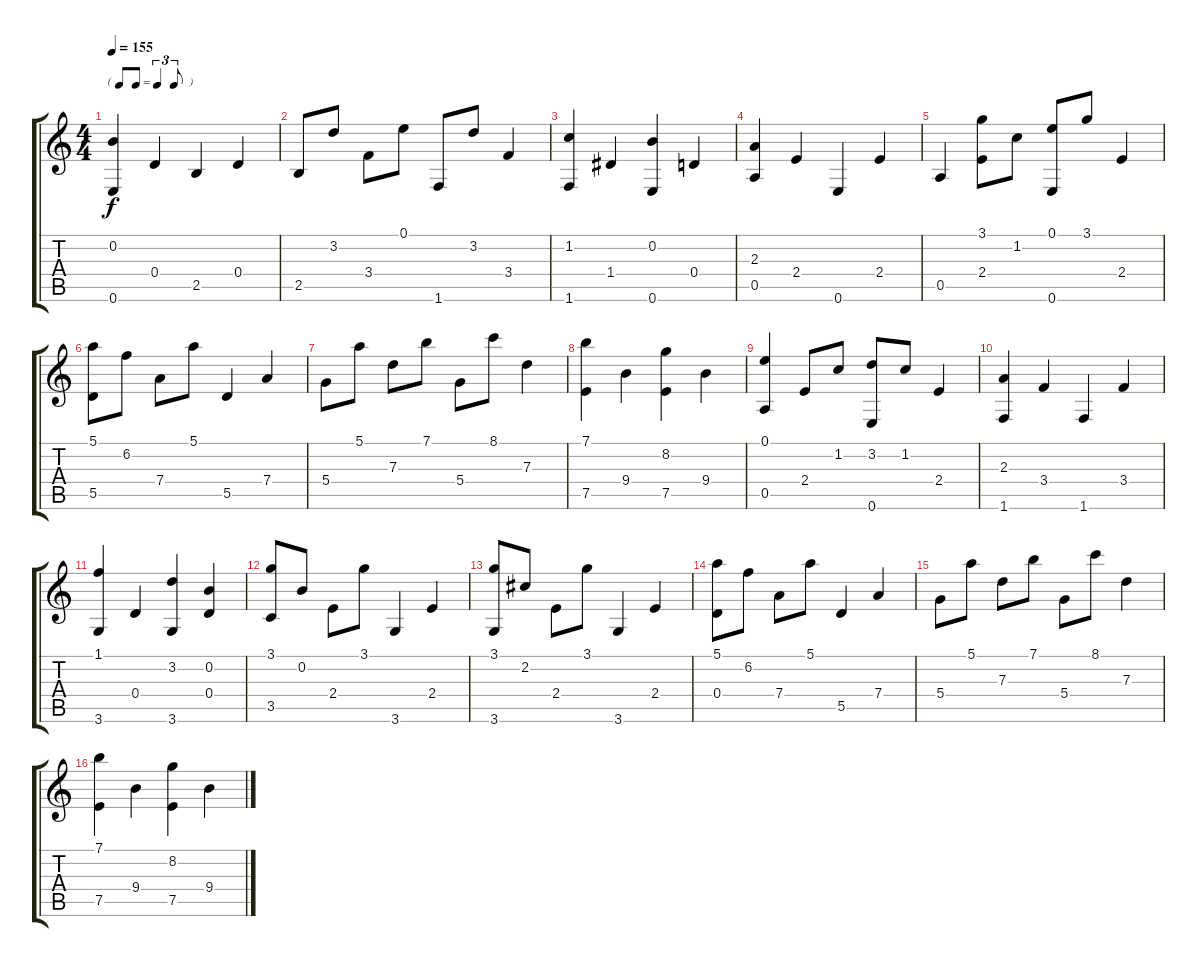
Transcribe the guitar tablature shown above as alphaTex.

\track "" {instrument acousticguitarsteel}
\staff {score tabs}
\tuning (E4 B3 G3 D3 A2 E2) {hide}
\ts (4 4)
\tf triplet8th
\tempo 155
\clef g2
\ks c
(0.2 0.6).4{dy f} 0.4.4 2.5.4 0.4.4 |
2.5.8 3.2.8 3.4.8 0.1.8 1.6.8 3.2.8 3.4.4 |
(1.2 1.6).4 1.4.4 (0.2 0.6).4 0.4.4 |
(2.3 0.5).4 2.4.4 0.6.4 2.4.4 |
0.5.4 (3.1 2.4).8 1.2.8 (0.1 0.6).8 3.1.8 2.4.4 |
(5.1 5.5).8 6.2.8 7.4.8 5.1.8 5.5.4 7.4.4 |
5.4.8 5.1.8 7.3.8 7.1.8 5.4.8 8.1.8 7.3.4 |
(7.1 7.5).4 9.4.4 (8.2 7.5).4 9.4.4 |
(0.1 0.5).4 2.4.8 1.2.8 (3.2 0.6).8 1.2.8 2.4.4 |
(2.3 1.6).4 3.4.4 1.6.4 3.4.4 |
(1.1 3.6).4 0.4.4 (3.2 3.6).4 (0.2 0.4).4 |
(3.1 3.5).8 0.2.8 2.4.8 3.1.8 3.6.4 2.4.4 |
(3.1 3.6).8 2.2.8 2.4.8 3.1.8 3.6.4 2.4.4 |
(5.1 0.4).8 6.2.8 7.4.8 5.1.8 5.5.4 7.4.4 |
5.4.8 5.1.8 7.3.8 7.1.8 5.4.8 8.1.8 7.3.4 |
(7.1 7.5).4 9.4.4 (8.2 7.5).4 9.4.4
